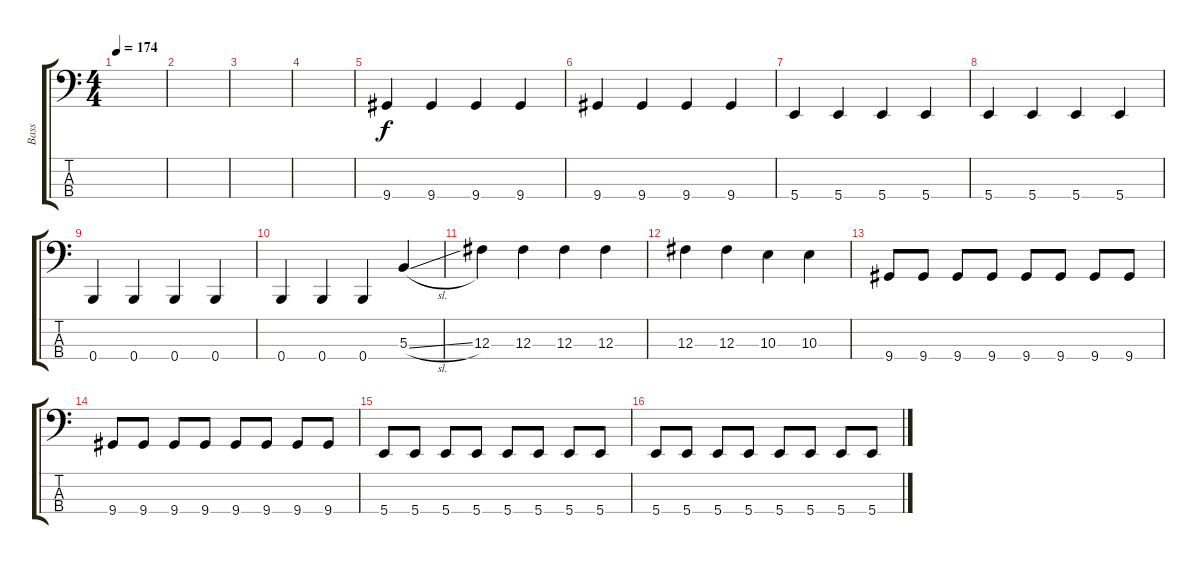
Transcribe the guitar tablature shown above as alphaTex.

\track ("Bass" "Bass") {instrument electricbassfinger}
\staff {score tabs}
\tuning (E2 B1 Gb1 B0) {hide}
\ts (4 4)
\tempo 174
\clef f4
\ks c
|
|
|
|
9.4.4 9.4.4 9.4.4 9.4.4 |
9.4.4 9.4.4 9.4.4 9.4.4 |
5.4.4 5.4.4 5.4.4 5.4.4 |
5.4.4 5.4.4 5.4.4 5.4.4 |
0.4.4 0.4.4 0.4.4 0.4.4 |
0.4.4 0.4.4 0.4.4 5.3{sl}.4 |
12.3.4 12.3.4 12.3.4 12.3.4 |
12.3.4 12.3.4 10.3.4 10.3.4 |
9.4.8 9.4.8 9.4.8 9.4.8 9.4.8 9.4.8 9.4.8 9.4.8 |
9.4.8 9.4.8 9.4.8 9.4.8 9.4.8 9.4.8 9.4.8 9.4.8 |
5.4.8 5.4.8 5.4.8 5.4.8 5.4.8 5.4.8 5.4.8 5.4.8 |
5.4.8 5.4.8 5.4.8 5.4.8 5.4.8 5.4.8 5.4.8 5.4.8
